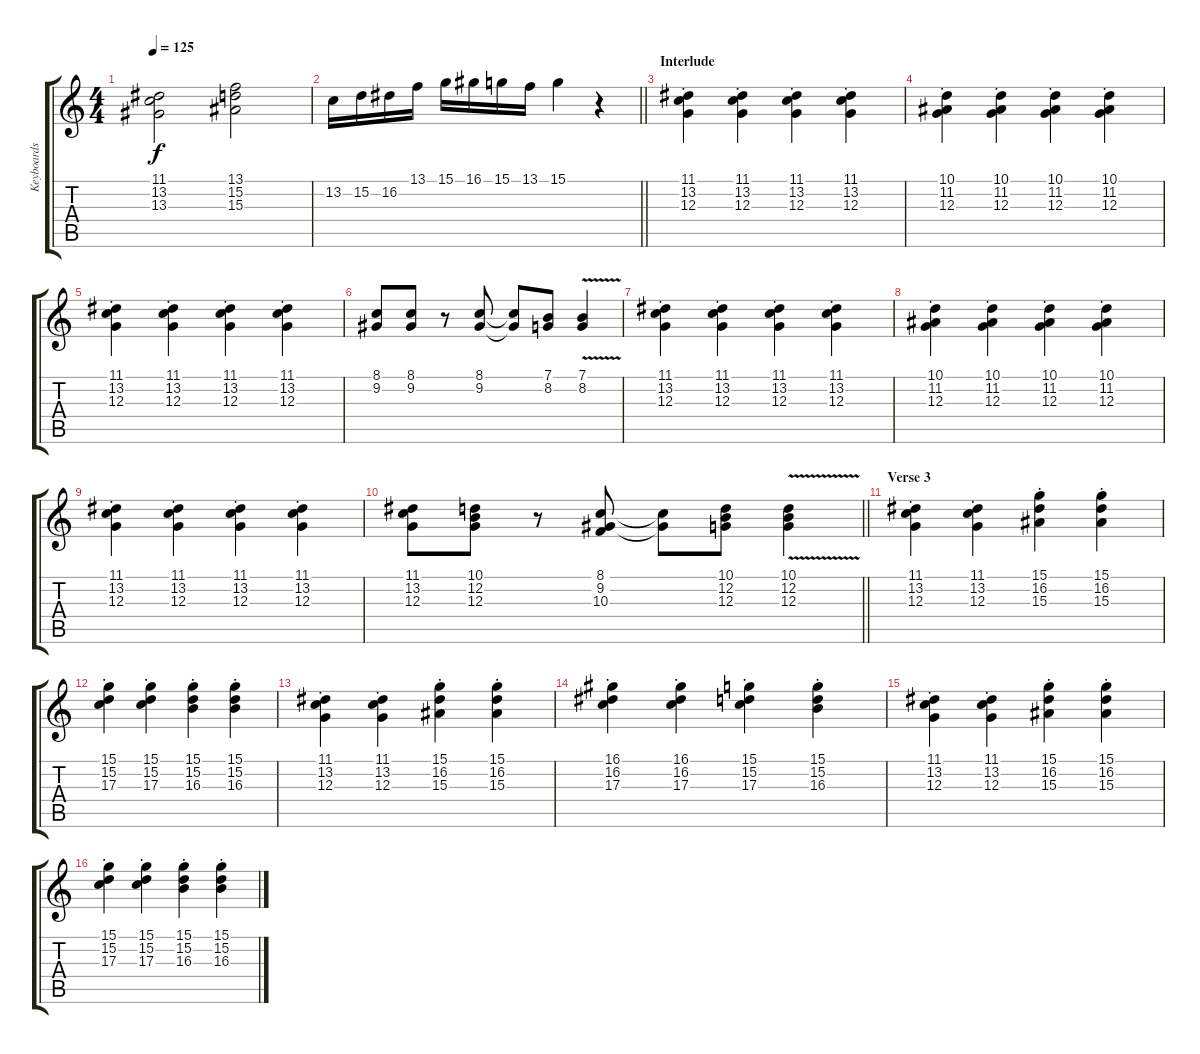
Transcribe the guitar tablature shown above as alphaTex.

\track ("Keyboards" "Keyboards") {instrument stringensemble1}
\staff {score tabs}
\tuning (E4 B3 G3 D3 A2 E2) {hide}
\ts (4 4)
\tempo 125
\clef g2
\ks c
(11.1 13.2 13.3).2{dy f} (13.1 15.2 15.3).2 |
\barLineRight lightlight
13.2.16 15.2.16 16.2.16 13.1.16 15.1.16 16.1.16 15.1.16 13.1.16 15.1.4 r.4 |
\section ("" "Interlude")
(11.1{st} 13.2{st} 12.3{st}).4 (11.1{st} 13.2{st} 12.3{st}).4 (11.1{st} 13.2{st} 12.3{st}).4 (11.1{st} 13.2{st} 12.3{st}).4 |
(10.1{st} 11.2{st} 12.3{st}).4 (10.1{st} 11.2{st} 12.3{st}).4 (10.1{st} 11.2{st} 12.3{st}).4 (10.1{st} 11.2{st} 12.3{st}).4 |
(11.1{st} 13.2{st} 12.3{st}).4 (11.1{st} 13.2{st} 12.3{st}).4 (11.1{st} 13.2{st} 12.3{st}).4 (11.1{st} 13.2{st} 12.3{st}).4 |
(8.1 9.2).8 (8.1 9.2).8 r.8 (8.1 9.2).8 (8.1{t} 9.2{t}).8 (7.1 8.2).8 (7.1 8.2{v}).4 |
(11.1{st} 13.2{st} 12.3{st}).4 (11.1{st} 13.2{st} 12.3{st}).4 (11.1{st} 13.2{st} 12.3{st}).4 (11.1{st} 13.2{st} 12.3{st}).4 |
(10.1{st} 11.2{st} 12.3{st}).4 (10.1{st} 11.2{st} 12.3{st}).4 (10.1{st} 11.2{st} 12.3{st}).4 (10.1{st} 11.2{st} 12.3{st}).4 |
(11.1{st} 13.2{st} 12.3{st}).4 (11.1{st} 13.2{st} 12.3{st}).4 (11.1{st} 13.2{st} 12.3{st}).4 (11.1{st} 13.2{st} 12.3{st}).4 |
\barLineRight lightlight
(11.1 13.2 12.3).8 (10.1 12.2 12.3).8 r.8 (8.1 9.2 10.3).8 (8.1{t} 9.2{t}).8 (10.1 12.2 12.3).8 (10.1 12.2{v} 12.3).4 |
\section ("" "Verse 3")
(11.1{st} 13.2{st} 12.3{st}).4 (11.1{st} 13.2{st} 12.3{st}).4 (15.1{st} 16.2{st} 15.3{st}).4 (15.1{st} 16.2{st} 15.3{st}).4 |
(15.1{st} 15.2{st} 17.3{st}).4 (15.1{st} 15.2{st} 17.3{st}).4 (15.1{st} 15.2{st} 16.3{st}).4 (15.1{st} 15.2{st} 16.3{st}).4 |
(11.1{st} 13.2{st} 12.3{st}).4 (11.1{st} 13.2{st} 12.3{st}).4 (15.1{st} 16.2{st} 15.3{st}).4 (15.1{st} 16.2{st} 15.3{st}).4 |
(16.1{st} 16.2{st} 17.3{st}).4 (16.1{st} 16.2{st} 17.3{st}).4 (15.1{st} 15.2{st} 17.3{st}).4 (15.1{st} 15.2{st} 16.3{st}).4 |
(11.1{st} 13.2{st} 12.3{st}).4 (11.1{st} 13.2{st} 12.3{st}).4 (15.1{st} 16.2{st} 15.3{st}).4 (15.1{st} 16.2{st} 15.3{st}).4 |
(15.1{st} 15.2{st} 17.3{st}).4 (15.1{st} 15.2{st} 17.3{st}).4 (15.1{st} 15.2{st} 16.3{st}).4 (15.1{st} 15.2{st} 16.3{st}).4
